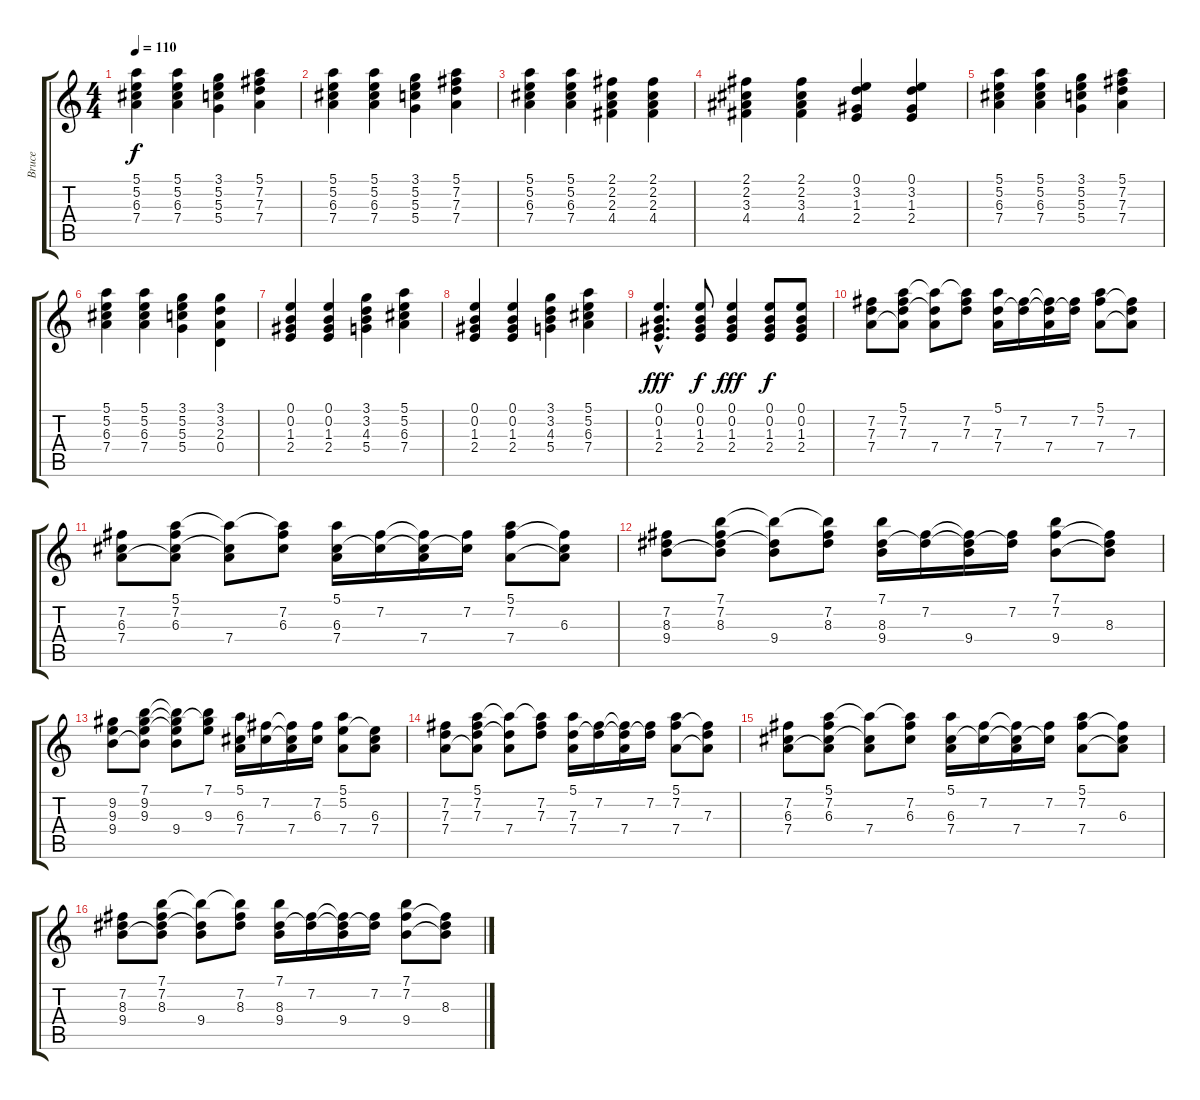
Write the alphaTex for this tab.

\track ("Bruce" "Bruce") {instrument acousticguitarsteel}
\staff {score tabs}
\tuning (E4 B3 G3 D3 A2 E2) {hide}
\ts (4 4)
\tempo 110
\clef g2
\ks c
(5.1 5.2 6.3 7.4).4{dy f} (5.1 5.2 6.3 7.4).4 (3.1 5.2 5.3 5.4).4 (5.1 7.2 7.3 7.4).4 |
(5.1 5.2 6.3 7.4).4 (5.1 5.2 6.3 7.4).4 (3.1 5.2 5.3 5.4).4 (5.1 7.2 7.3 7.4).4 |
(5.1 5.2 6.3 7.4).4 (5.1 5.2 6.3 7.4).4 (2.1 2.2 2.3 4.4).4 (2.1 2.2 2.3 4.4).4 |
(2.1 2.2 3.3 4.4).4 (2.1 2.2 3.3 4.4).4 (0.1 3.2 1.3 2.4).4 (0.1 3.2 1.3 2.4).4 |
(5.1 5.2 6.3 7.4).4 (5.1 5.2 6.3 7.4).4 (3.1 5.2 5.3 5.4).4 (5.1 7.2 7.3 7.4).4 |
(5.1 5.2 6.3 7.4).4 (5.1 5.2 6.3 7.4).4 (3.1 5.2 5.3 5.4).4 (3.1 3.2 2.3 0.4).4 |
(0.1 0.2 1.3 2.4).4 (0.1 0.2 1.3 2.4).4 (3.1 3.2 4.3 5.4).4 (5.1 5.2 6.3 7.4).4 |
(0.1 0.2 1.3 2.4).4 (0.1 0.2 1.3 2.4).4 (3.1 3.2 4.3 5.4).4 (5.1 5.2 6.3 7.4).4 |
(0.1{hac} 0.2{hac} 1.3{hac} 2.4{hac}).4{d dy fff} (0.1 0.2 1.3 2.4).8{dy f} (0.1 0.2 1.3 2.4).4{dy fff} (0.1 0.2 1.3 2.4).8{dy f} (0.1 0.2 1.3 2.4).8 |
(7.2 7.3 7.4).8 (5.1 7.2 7.3 7.4{t}).8 (5.1{t} 7.3{t} 7.4).8 (5.1{t} 7.2 7.3).8 (5.1 7.3 7.4).16 (7.2 7.3{t}).16 (7.2{t} 7.3{t} 7.4).16 (7.2 7.3{t}).16 (5.1 7.2 7.4).8 (7.2{t} 7.3 7.4{t}).8 |
(7.2 6.3 7.4).8 (5.1 7.2 6.3 7.4{t}).8 (5.1{t} 6.3{t} 7.4).8 (5.1{t} 7.2 6.3).8 (5.1 6.3 7.4).16 (7.2 6.3{t}).16 (7.2{t} 6.3{t} 7.4).16 (7.2 6.3{t}).16 (5.1 7.2 7.4).8 (7.2{t} 6.3 7.4{t}).8 |
(7.2 8.3 9.4).8 (7.1 7.2 8.3 9.4{t}).8 (7.1{t} 8.3{t} 9.4).8 (7.1{t} 7.2 8.3).8 (7.1 8.3 9.4).16 (7.2 8.3{t}).16 (7.2{t} 8.3{t} 9.4).16 (7.2 8.3{t}).16 (7.1 7.2 9.4).8 (7.2{t} 8.3 9.4{t}).8 |
(9.2 9.3 9.4).8 (7.1 9.2 9.3 9.4{t}).8 (7.1{t} 9.2{t} 9.3{t} 9.4).8 (7.1 9.2{t} 9.3).8 (5.1 6.3 7.4).16 (7.2 6.3{t}).16 (7.2{t} 6.3{t} 7.4).16 (7.2 6.3).16 (5.1 5.2 7.4).8 (5.2{t} 6.3 7.4).8 |
(7.2 7.3 7.4).8 (5.1 7.2 7.3 7.4{t}).8 (5.1{t} 7.3{t} 7.4).8 (5.1{t} 7.2 7.3).8 (5.1 7.3 7.4).16 (7.2 7.3{t}).16 (7.2{t} 7.3{t} 7.4).16 (7.2 7.3{t}).16 (5.1 7.2 7.4).8 (7.2{t} 7.3 7.4{t}).8 |
(7.2 6.3 7.4).8 (5.1 7.2 6.3 7.4{t}).8 (5.1{t} 6.3{t} 7.4).8 (5.1{t} 7.2 6.3).8 (5.1 6.3 7.4).16 (7.2 6.3{t}).16 (7.2{t} 6.3{t} 7.4).16 (7.2 6.3{t}).16 (5.1 7.2 7.4).8 (7.2{t} 6.3 7.4{t}).8 |
(7.2 8.3 9.4).8 (7.1 7.2 8.3 9.4{t}).8 (7.1{t} 8.3{t} 9.4).8 (7.1{t} 7.2 8.3).8 (7.1 8.3 9.4).16 (7.2 8.3{t}).16 (7.2{t} 8.3{t} 9.4).16 (7.2 8.3{t}).16 (7.1 7.2 9.4).8 (7.2{t} 8.3 9.4{t}).8
